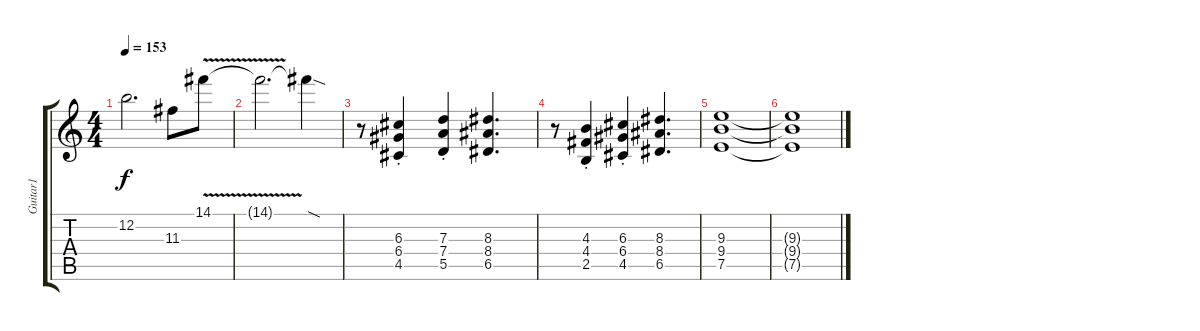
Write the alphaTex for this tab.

\track ("Guitar1" "Guitar1") {instrument distortionguitar}
\staff {score tabs}
\tuning (E4 B3 G3 D3 A2 E2) {hide}
\ts (4 4)
\tempo 153
\clef g2
\ks c
12.2{t}.2{d dy f} 11.3.8 14.1{v}.8 |
14.1{t}.2{d} 14.1{sod t}.4 |
r.8 (6.3{st} 6.4{st} 4.5{st}).4 (7.3{st} 7.4{st} 5.5{st}).4 (8.3 8.4 6.5).4{d} |
r.8 (4.3{st} 4.4{st} 2.5{st}).4 (6.3{st} 6.4{st} 4.5{st}).4 (8.3 8.4 6.5).4{d} |
(9.3 9.4 7.5).1 |
(9.3{t} 9.4{t} 7.5{t}).1
